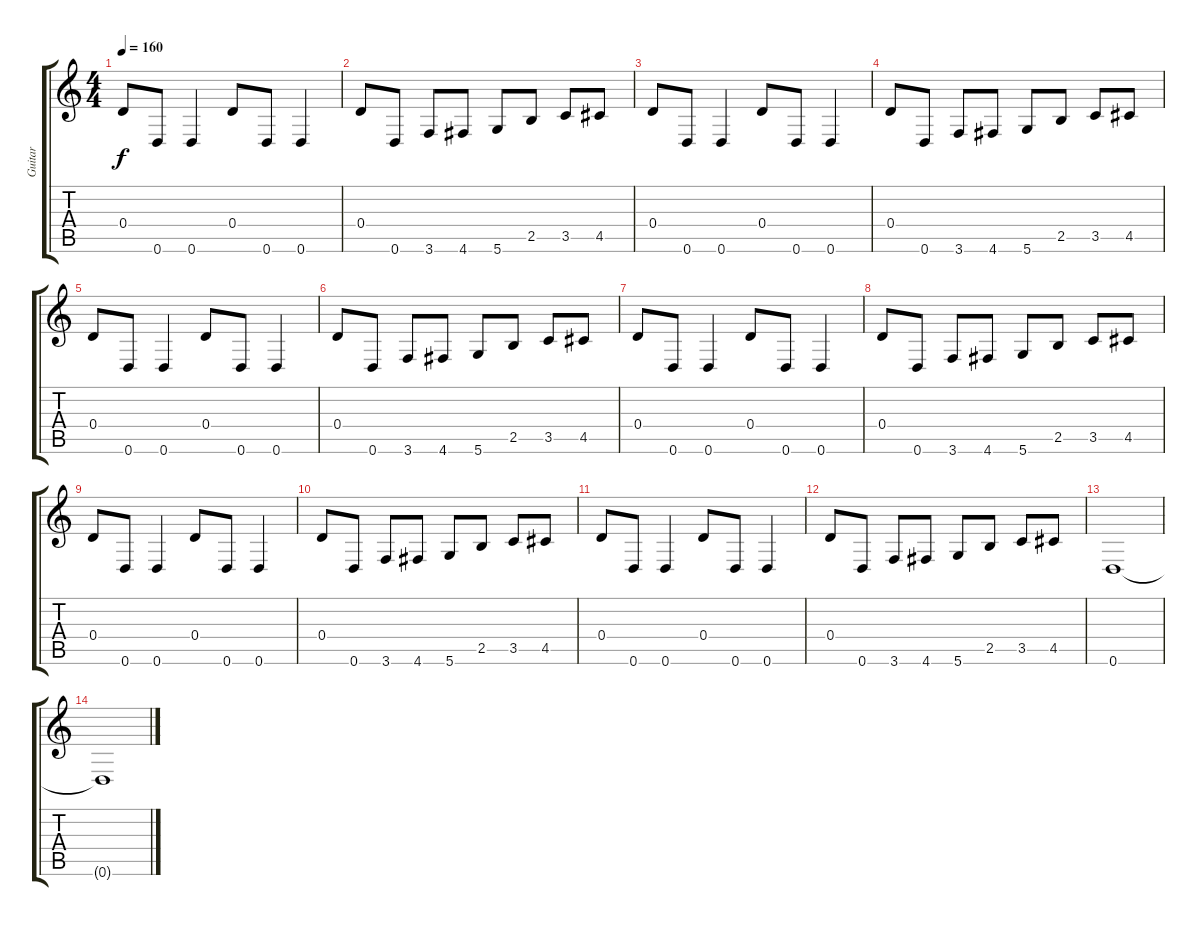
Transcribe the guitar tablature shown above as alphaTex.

\track ("Guitar" "Guitar") {instrument distortionguitar}
\staff {score tabs}
\tuning (E4 B3 G3 D3 A2 D2) {hide}
\ts (4 4)
\tempo 160
\clef g2
\ks c
0.4.8{dy f} 0.6.8 0.6.4 0.4.8 0.6.8 0.6.4 |
0.4.8 0.6.8 3.6.8 4.6.8 5.6.8 2.5.8 3.5.8 4.5.8 |
0.4.8 0.6.8 0.6.4 0.4.8 0.6.8 0.6.4 |
0.4.8 0.6.8 3.6.8 4.6.8 5.6.8 2.5.8 3.5.8 4.5.8 |
0.4.8 0.6.8 0.6.4 0.4.8 0.6.8 0.6.4 |
0.4.8 0.6.8 3.6.8 4.6.8 5.6.8 2.5.8 3.5.8 4.5.8 |
0.4.8 0.6.8 0.6.4 0.4.8 0.6.8 0.6.4 |
0.4.8 0.6.8 3.6.8 4.6.8 5.6.8 2.5.8 3.5.8 4.5.8 |
0.4.8 0.6.8 0.6.4 0.4.8 0.6.8 0.6.4 |
0.4.8 0.6.8 3.6.8 4.6.8 5.6.8 2.5.8 3.5.8 4.5.8 |
0.4.8 0.6.8 0.6.4 0.4.8 0.6.8 0.6.4 |
0.4.8 0.6.8 3.6.8 4.6.8 5.6.8 2.5.8 3.5.8 4.5.8 |
0.6.1 |
0.6{t}.1
